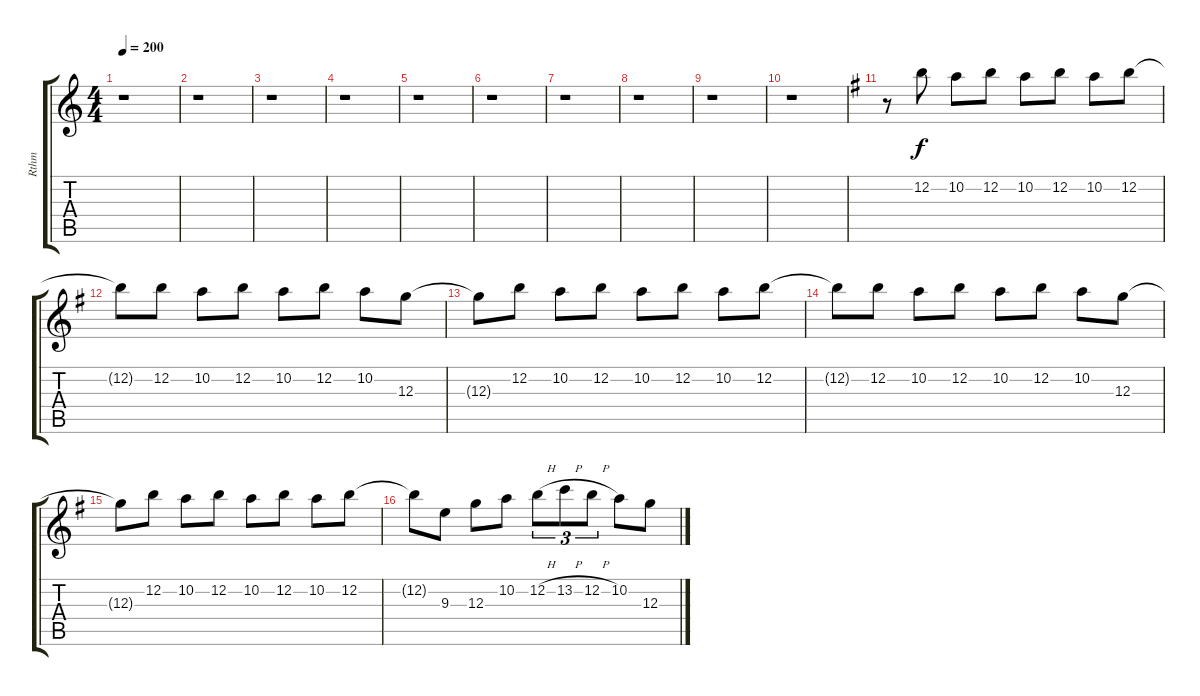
\track ("Rthm" "Rthm") {instrument distortionguitar}
\staff {score tabs}
\tuning (E4 B3 G3 D3 A2 E2) {hide}
\ts (4 4)
\tempo 200
\clef g2
\ks c
r.1{dy f} |
r.1 |
r.1 |
r.1 |
r.1 |
r.1 |
r.1 |
r.1 |
r.1 |
r.1 |
\ks g
r.8 12.2.8 10.2.8 12.2.8 10.2.8 12.2.8 10.2.8 12.2.8 |
12.2{t}.8 12.2.8 10.2.8 12.2.8 10.2.8 12.2.8 10.2.8 12.3.8 |
12.3{t}.8 12.2.8 10.2.8 12.2.8 10.2.8 12.2.8 10.2.8 12.2.8 |
12.2{t}.8 12.2.8 10.2.8 12.2.8 10.2.8 12.2.8 10.2.8 12.3.8 |
12.3{t}.8 12.2.8 10.2.8 12.2.8 10.2.8 12.2.8 10.2.8 12.2.8 |
12.2{t}.8 9.3.8 12.3.8 10.2.8 12.2{h}.8{tu (3 2)} 13.2{h}.8{tu (3 2)} 12.2{h}.8{tu (3 2)} 10.2.8 12.3.8
